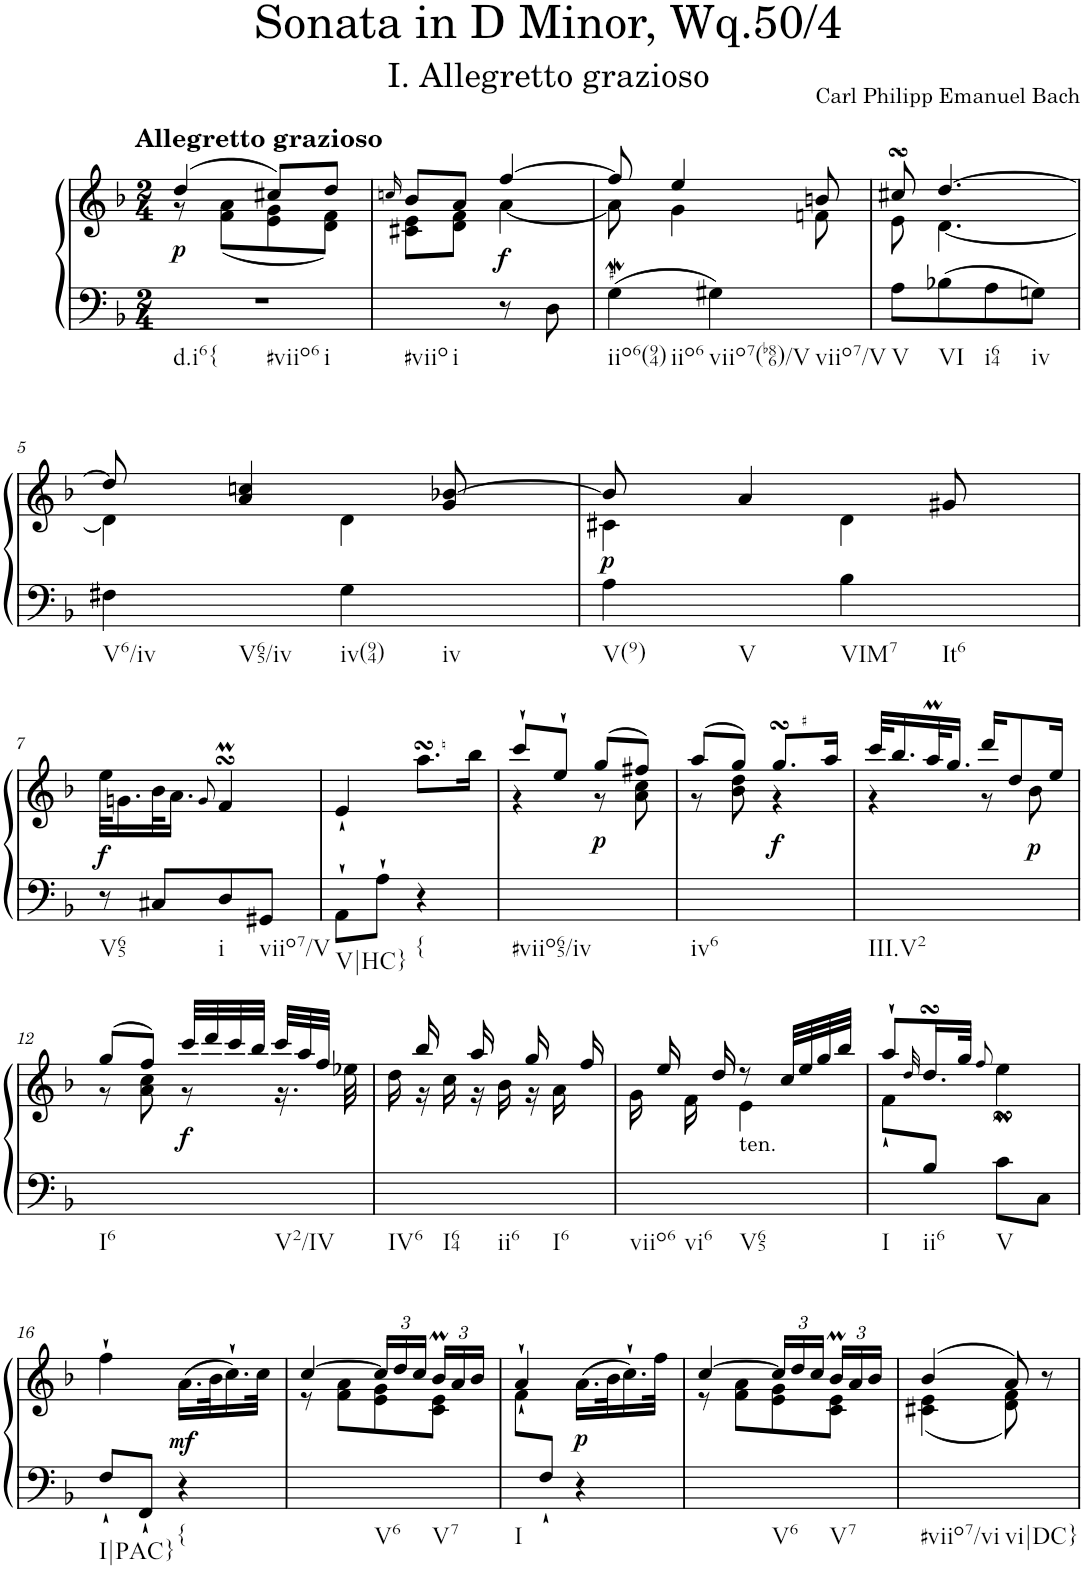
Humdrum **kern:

**kern	**kern	**dynam	**harte
*part1	*part1	*part1	*part1
*staff2	*staff1	*staff1/2	*
*I"Harpsichord	*	*	*
*I'Hch.	*	*	*
*clefF4	*clefG2	*	*
*k[b-]	*k[b-]	*	*
*M2/4	*M2/4	*	*
=1	=1	=1	=1
*	*^	*	*
!	!LO:TX:a:B:t=Allegretto grazioso	!	!	!
!	!	!	!LO:DY:b	!
2r	(>4dd/	8r	p	.
.	.	(<8f\ 8a\L	.	.
.	8cc#X/L)	8e\ 8g\	.	.
.	8dd/J	8d\ 8f\J)	.	.
=2	=2	=2	=2	=2
.	16qccn/	.	.	.
4ryy	8b-/L	8c#X\ 8e\L	.	.
.	8a/J	8d\ 8f\J	.	.
!	!	!	!LO:DY:b	!
8r	[4ff/	[4a\	f	.
8D\	.	.	.	.
=3	=3	=3	=3	=3
4GW\	8ff/]	8a\]	.	.
.	4ee/	4g\	.	.
4G#X\	.	.	.	.
.	8bn/	8fn\	.	.
=4	=4	=4	=4	=4
8A\L	8cc#XsSsS/	8e\	.	.
8B-X\	[4.dd/	[4.d\	.	.
8A\	.	.	.	.
8Gn\J	.	.	.	.
!!LO:LB:g=z	!!
=5	=5	=5	=5	=5
4F#X\	8dd/]	4d\]	.	.
.	4a/ 4ccn/	.	.	.
4G\	.	4d\	.	.
.	8g/ [8b-X/	.	.	.
=6	=6	=6	=6	=6
!	!	!	!LO:DY:b	!
4A\	8b-/]	4c#X\	p	.
.	4a/	.	.	.
4B-\	.	4d\	.	.
.	8g#X/	.	.	.
*	*v	*v	*	*
!!LO:LB:g=z
=7	=7	=7	=7
!	!	!LO:DY:b	!
8r	32ee\KLL	f	.
.	16.gn\	.	.
8C#X/L	32b-\K	.	.
.	16.a\JJ	.	.
.	8qg/	.	.
8D/	4fMsSSs/	.	.
8GG#X/J	.	.	.
=8	=8	=8	=8
8AA`\L	4e`/	.	.
8A`\J	.	.	.
!	!	!	!LO:H:kt={
4r	8.aasSsS\L	.	N
.	16bb-\Jk	.	.
=9	=9	=9	=9
*	*^	*	*
2ryy	8ccc`/L	4r	.	.
.	8ee`/J	.	.	.
!	!	!	!LO:DY:b	!
.	(>8gg/L	8r	p	.
.	8ff#X/J)	8a\ 8cc\	.	.
=10	=10	=10	=10	=10
2ryy	(>8aa/L	8r	.	.
.	8gg/J)	8b-\ 8dd\	.	.
!	!	!	!LO:DY:b	!
.	8.ggsSSS/L	4r	f	.
.	16aa/Jk	.	.	.
=11	=11	=11	=11	=11
2ryy	32ccc/KLL	4r	.	.
.	16.bb-/	.	.	.
.	32aam/K	.	.	.
.	16.gg/JJ	.	.	.
.	16ddd/KL	8r	.	.
.	8dd/	.	.	.
!	!	!	!LO:DY:b	!
.	.	8b-\	p	.
.	16ee/Jk	.	.	.
!!LO:LB:g=z	!!
=12	=12	=12	=12	=12
2ryy	(>8gg/L	8r	.	.
.	8ff/J)	8a\ 8cc\	.	.
!	!	!	!LO:DY:b	!
.	32ccc/LLL	8r	f	.
.	32ddd/	.	.	.
.	32ccc/	.	.	.
.	32bb-/JJJ	.	.	.
.	32ccc/LLL	16.r	.	.
.	32aa/	.	.	.
.	32ff/JJJ	.	.	.
.	32ryy	32ee-X\	.	.
=13	=13	=13	=13	=13
2ryy	16ryy	16dd\	.	.
.	16bb-/	16r	.	.
.	16ryy	16cc\	.	.
.	16aa/	16r	.	.
.	16ryy	16b-\	.	.
.	16gg/	16r	.	.
.	16ryy	16a\	.	.
.	16ff/	16ryy	.	.
=14	=14	=14	=14	=14
2ryy	16ryy	16g\	.	.
.	16ee/	16ryy	.	.
.	16ryy	16f\	.	.
.	16dd/	16ryy	.	.
!	!LO:TX:b:t=ten.	!	!	!
.	8r	4e\	.	.
.	32cc/LLL	.	.	.
.	32ee/	.	.	.
.	32gg/	.	.	.
.	32bb-/JJJ	.	.	.
=15	=15	=15	=15	=15
*	*	*^	*	*
8ryy	2ryy	8aa`/L	8f`<\L	.	.
.	.	32qdd/	.	.	.
8B-/J	.	16.ddsSSS/L	4.ryy	.	.
.	.	32gg/JJk	.	.	.
.	.	8qff/	.	.	.
8c\L	.	4eesSsSm\	.	.	.
8C\J	.	.	.	.	.
*	*v	*v	*v	*	*
!!LO:LB:g=z
=16	=16	=16	=16
8F`/L	4ff`\	.	.
8FF`/J	.	.	.
!	!	!LO:DY:b	!LO:H:kt={
4r	(>16.a\LL	mf	N
.	32b-\K	.	.
.	16.cc`\)	.	.
.	32cc\JJk	.	.
=17	=17	=17	=17
*	*^	*	*
2ryy	[4cc/	8r	.	.
.	.	8f\ 8a\L	.	.
*	*Xbrackettup	*	*	*
.	24cc/LL]	8e\ 8g\	.	.
.	24dd/	.	.	.
.	24cc/JJ	.	.	.
.	24b-M/LL	8c\ 8e\J	.	.
.	24a/	.	.	.
.	24b-/JJ	.	.	.
=18	=18	=18	=18	=18
8ryy	4a`</	8f`\L	.	.
8F`/J	.	4.ryy	.	.
!	!	!	!LO:DY:b	!
4r	(>16.a\LL	.	p	.
.	32b-\K	.	.	.
.	16.cc`\)	.	.	.
.	32ff\JJk	.	.	.
=19	=19	=19	=19	=19
2ryy	[4cc/	8r	.	.
.	.	8f\ 8a\L	.	.
.	24cc/LL]	8e\ 8g\	.	.
.	24dd/	.	.	.
.	24cc/JJ	.	.	.
.	24b-M/LL	8c\ 8e\J	.	.
.	24a/	.	.	.
.	24b-/JJ	.	.	.
=20	=20	=20	=20	=20
2ryy	(>4b-/	(<4c#X\ 4e\	.	.
.	8a/)	8d\ 8f\)	.	.
.	8r	8ryy	.	.
*	*v	*v	*	*
=	=	=	=
*-	*-	*-	*-
